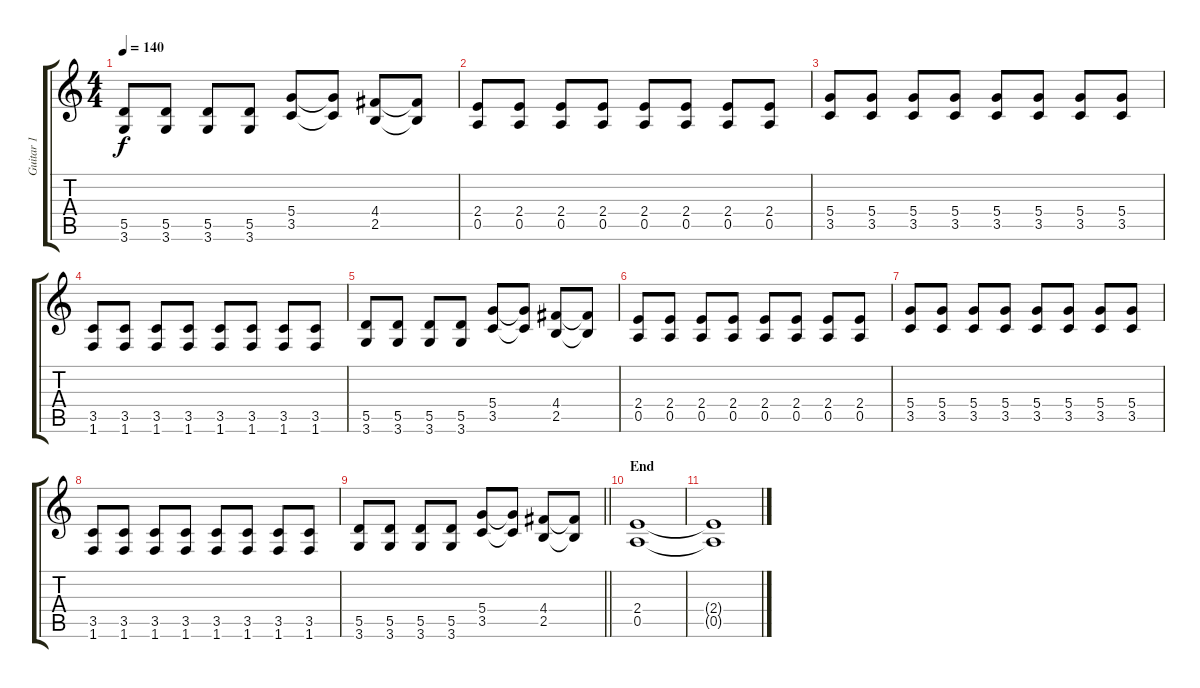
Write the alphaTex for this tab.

\track ("Guitar 1" "Guitar 1") {instrument distortionguitar}
\staff {score tabs}
\tuning (E4 B3 G3 D3 A2 E2) {hide}
\ts (4 4)
\tempo 140
\clef g2
\ks c
(5.5 3.6).8{dy f} (5.5 3.6).8 (5.5 3.6).8 (5.5 3.6).8 (5.4 3.5).8 (5.4{t} 3.5{t}).8 (4.4 2.5).8 (4.4{t} 2.5{t}).8 |
(2.4 0.5).8 (2.4 0.5).8 (2.4 0.5).8 (2.4 0.5).8 (2.4 0.5).8 (2.4 0.5).8 (2.4 0.5).8 (2.4 0.5).8 |
(5.4 3.5).8 (5.4 3.5).8 (5.4 3.5).8 (5.4 3.5).8 (5.4 3.5).8 (5.4 3.5).8 (5.4 3.5).8 (5.4 3.5).8 |
(3.5 1.6).8 (3.5 1.6).8 (3.5 1.6).8 (3.5 1.6).8 (3.5 1.6).8 (3.5 1.6).8 (3.5 1.6).8 (3.5 1.6).8 |
(5.5 3.6).8 (5.5 3.6).8 (5.5 3.6).8 (5.5 3.6).8 (5.4 3.5).8 (5.4{t} 3.5{t}).8 (4.4 2.5).8 (4.4{t} 2.5{t}).8 |
(2.4 0.5).8 (2.4 0.5).8 (2.4 0.5).8 (2.4 0.5).8 (2.4 0.5).8 (2.4 0.5).8 (2.4 0.5).8 (2.4 0.5).8 |
(5.4 3.5).8 (5.4 3.5).8 (5.4 3.5).8 (5.4 3.5).8 (5.4 3.5).8 (5.4 3.5).8 (5.4 3.5).8 (5.4 3.5).8 |
(3.5 1.6).8 (3.5 1.6).8 (3.5 1.6).8 (3.5 1.6).8 (3.5 1.6).8 (3.5 1.6).8 (3.5 1.6).8 (3.5 1.6).8 |
\barLineRight lightlight
(5.5 3.6).8 (5.5 3.6).8 (5.5 3.6).8 (5.5 3.6).8 (5.4 3.5).8 (5.4{t} 3.5{t}).8 (4.4 2.5).8 (4.4{t} 2.5{t}).8 |
\section ("" "End")
(2.4 0.5).1 |
(2.4{t} 0.5{t}).1
